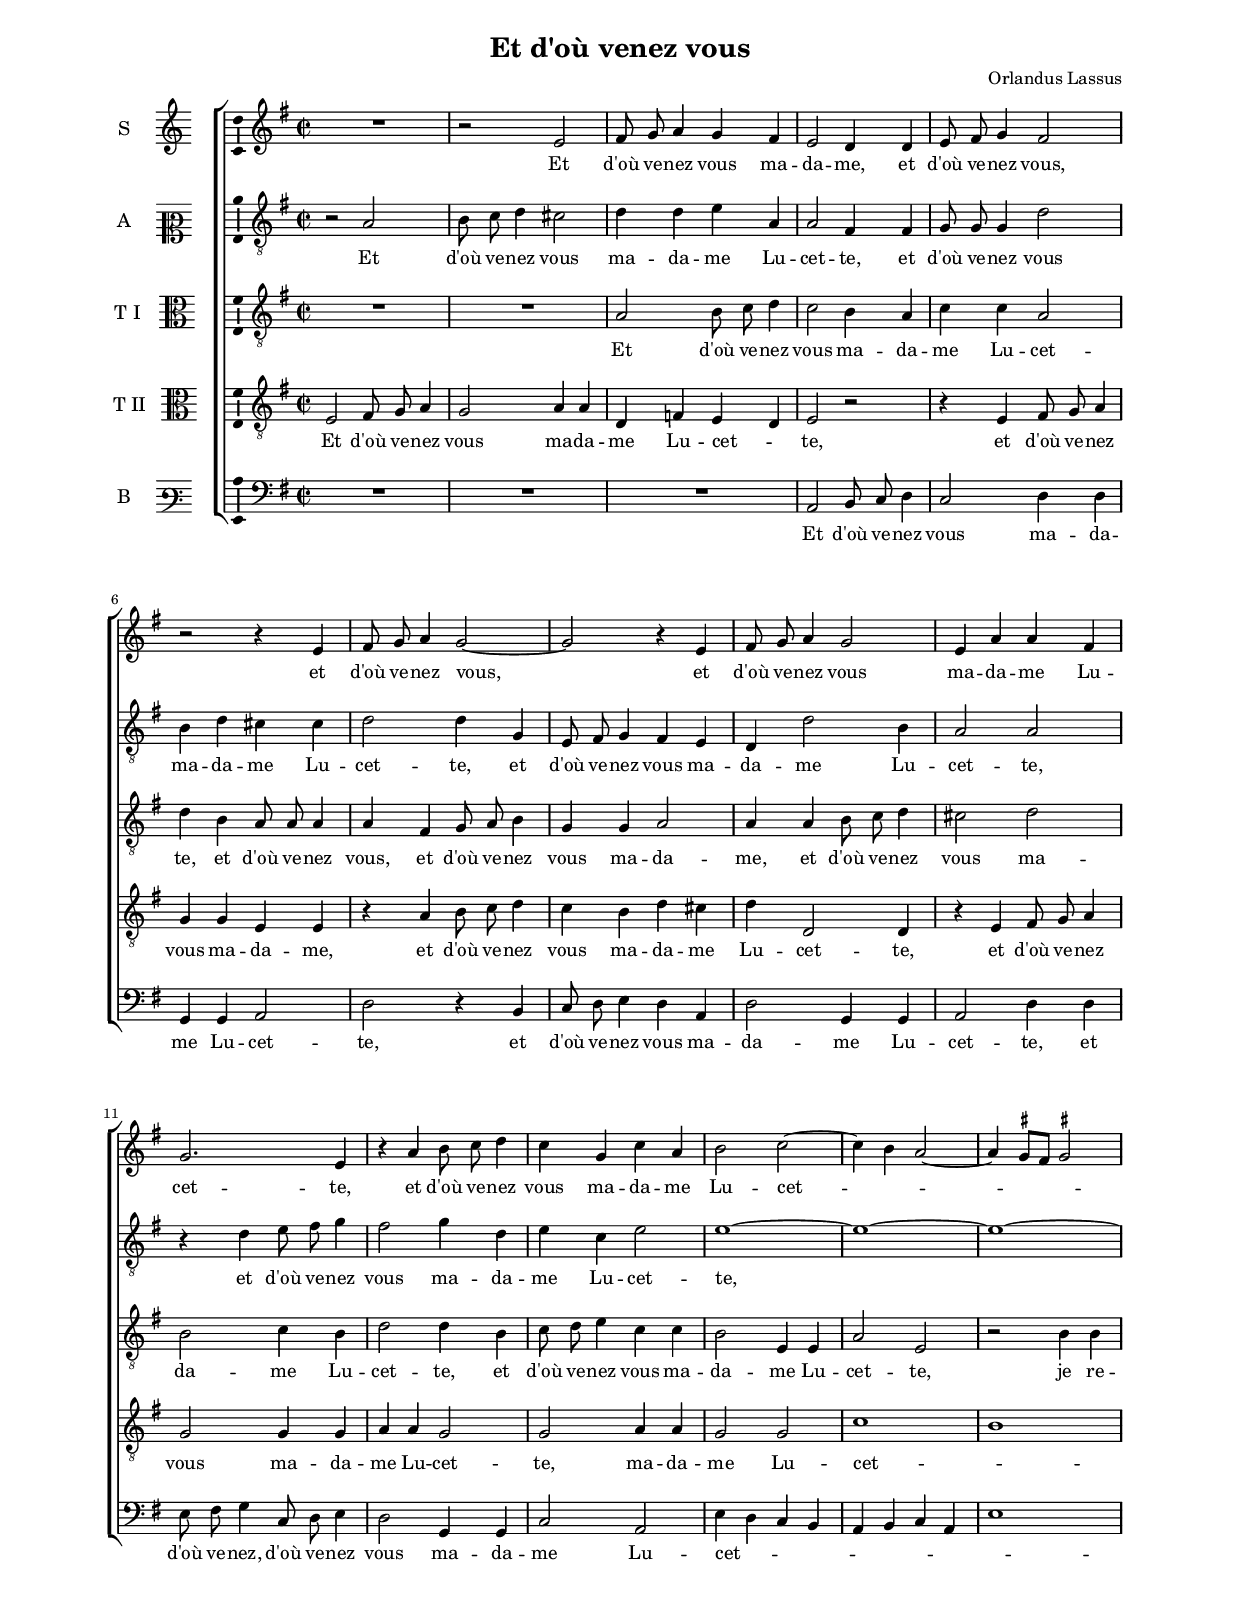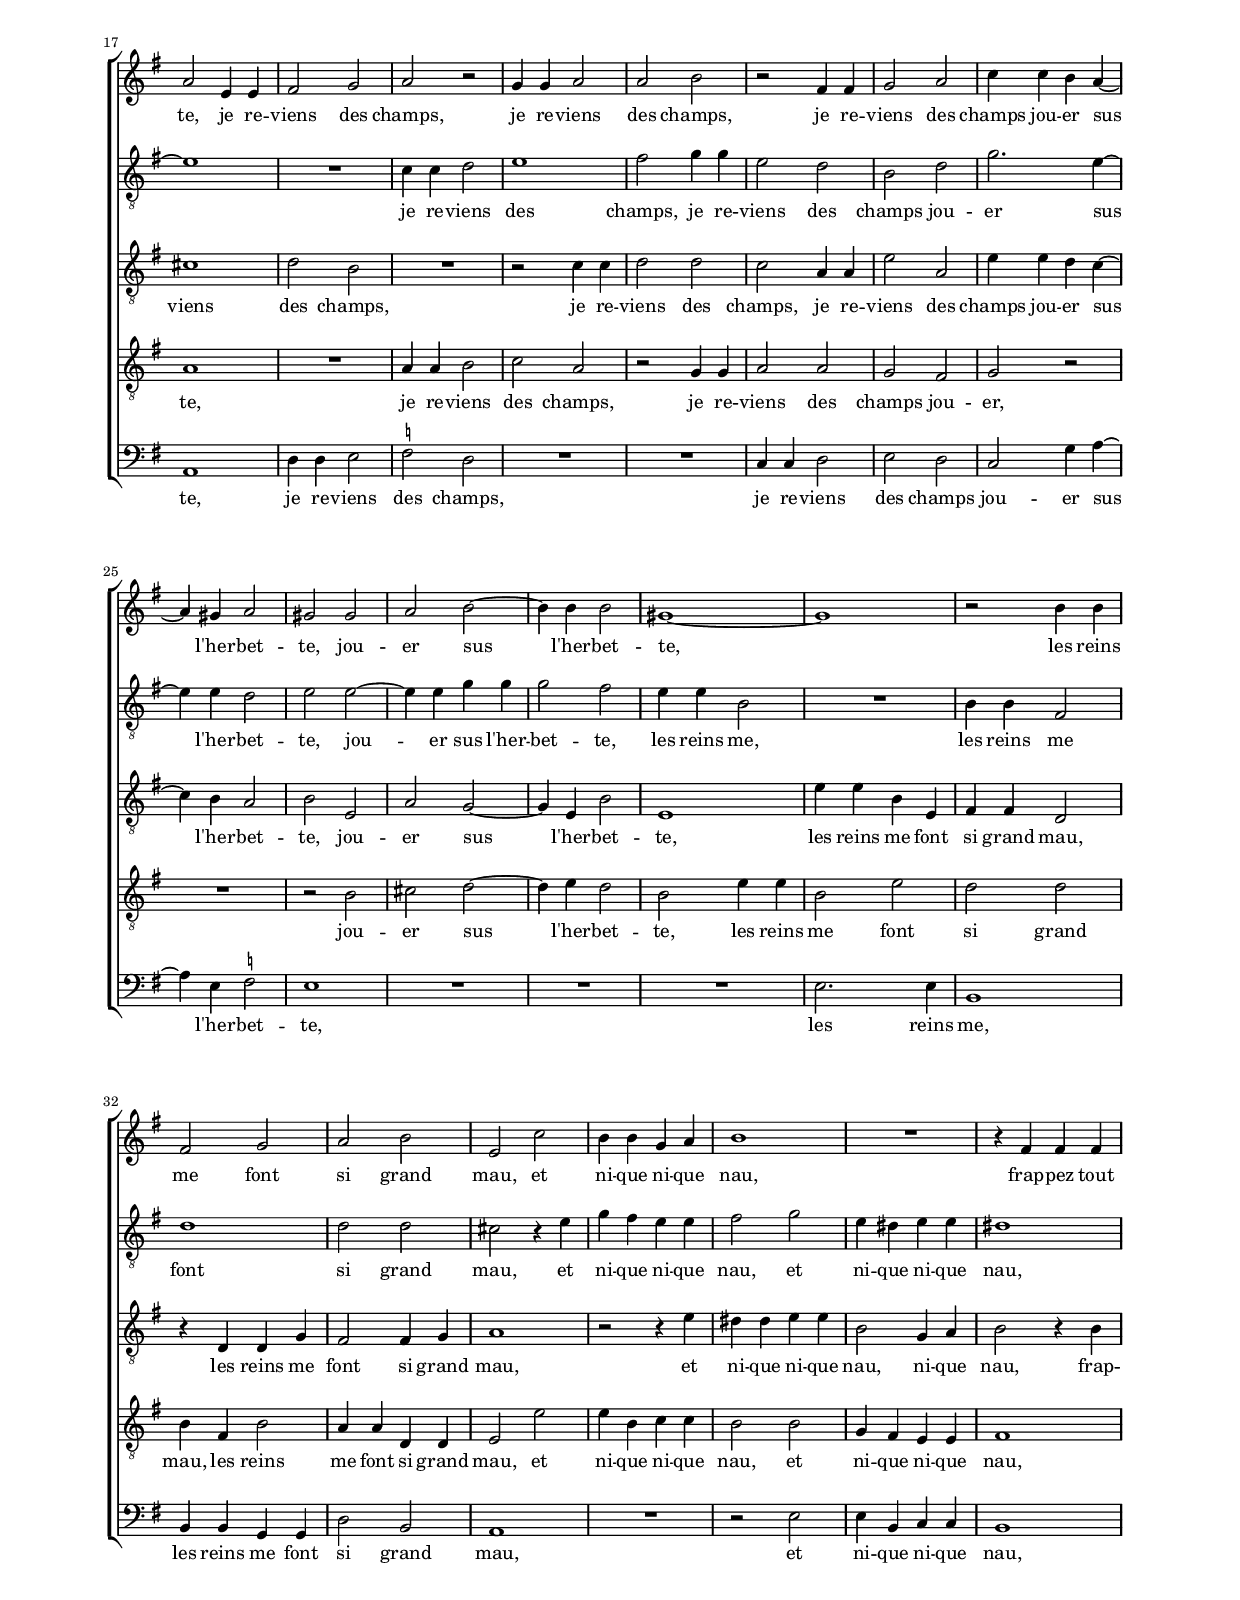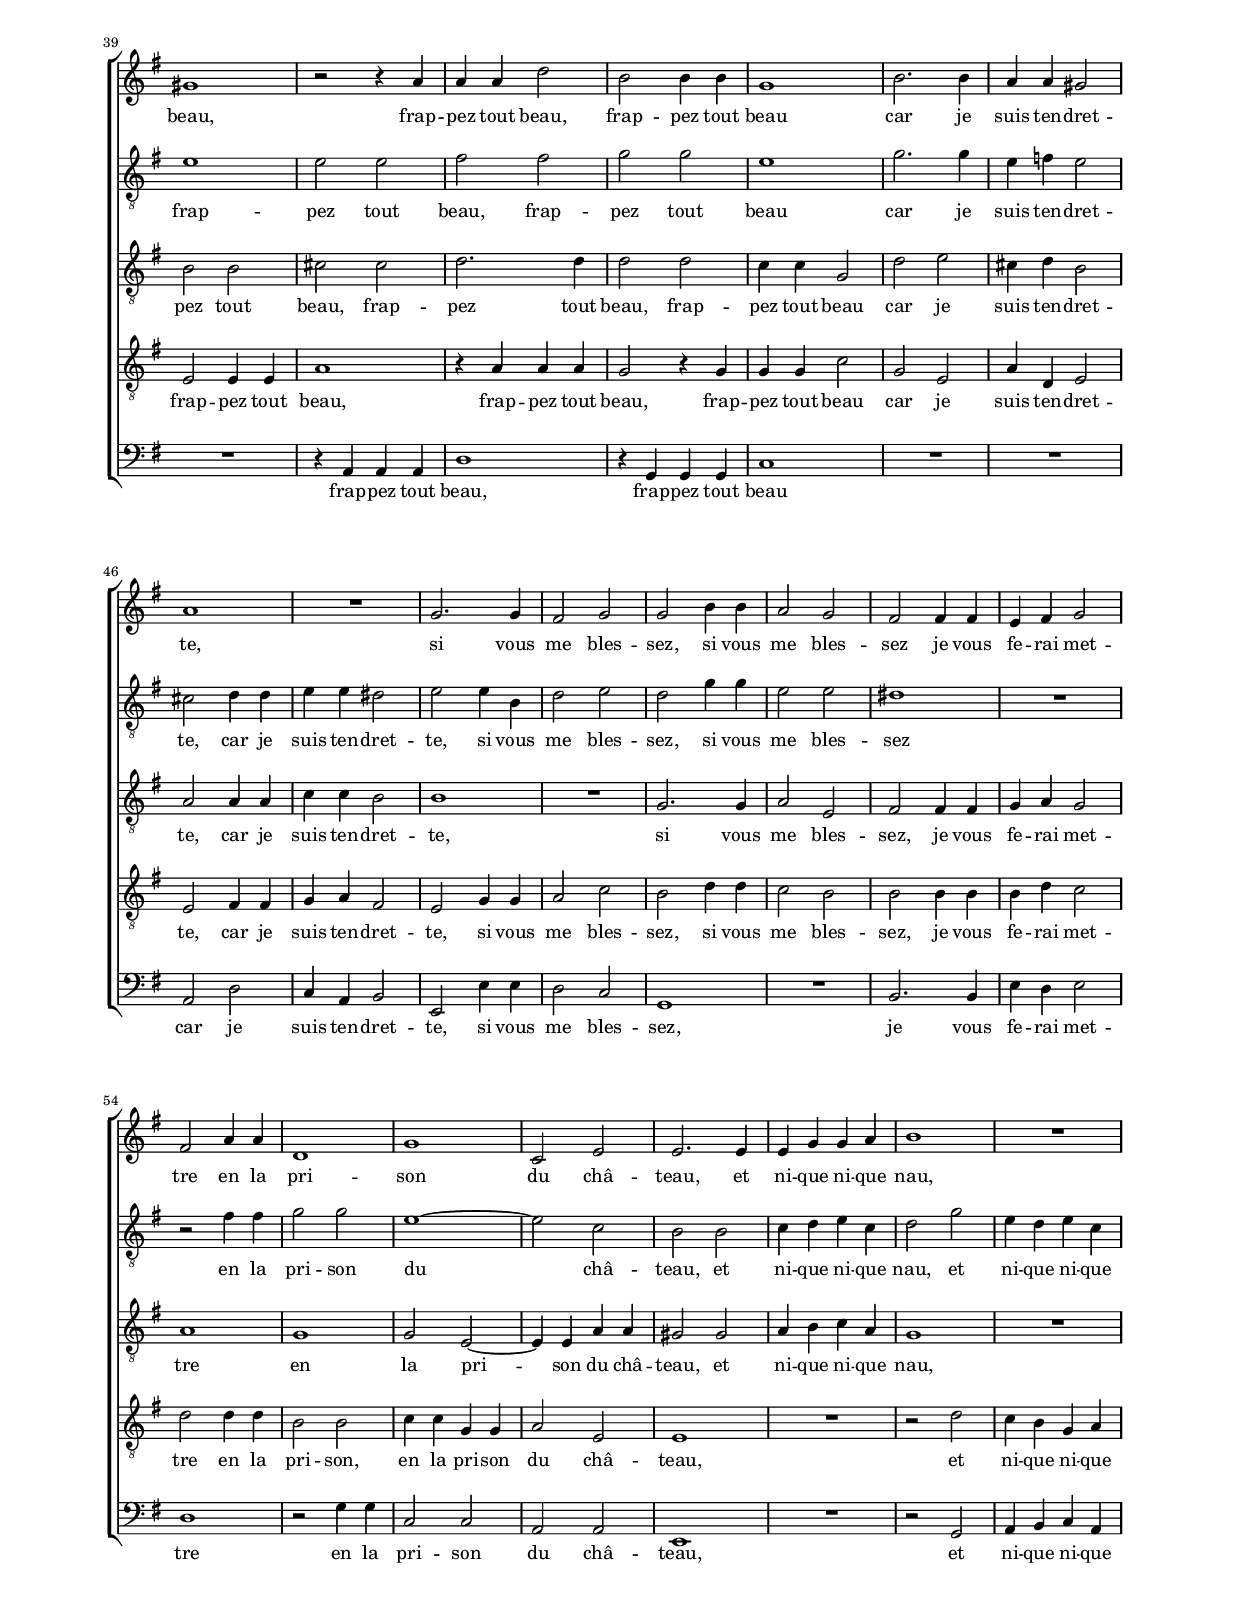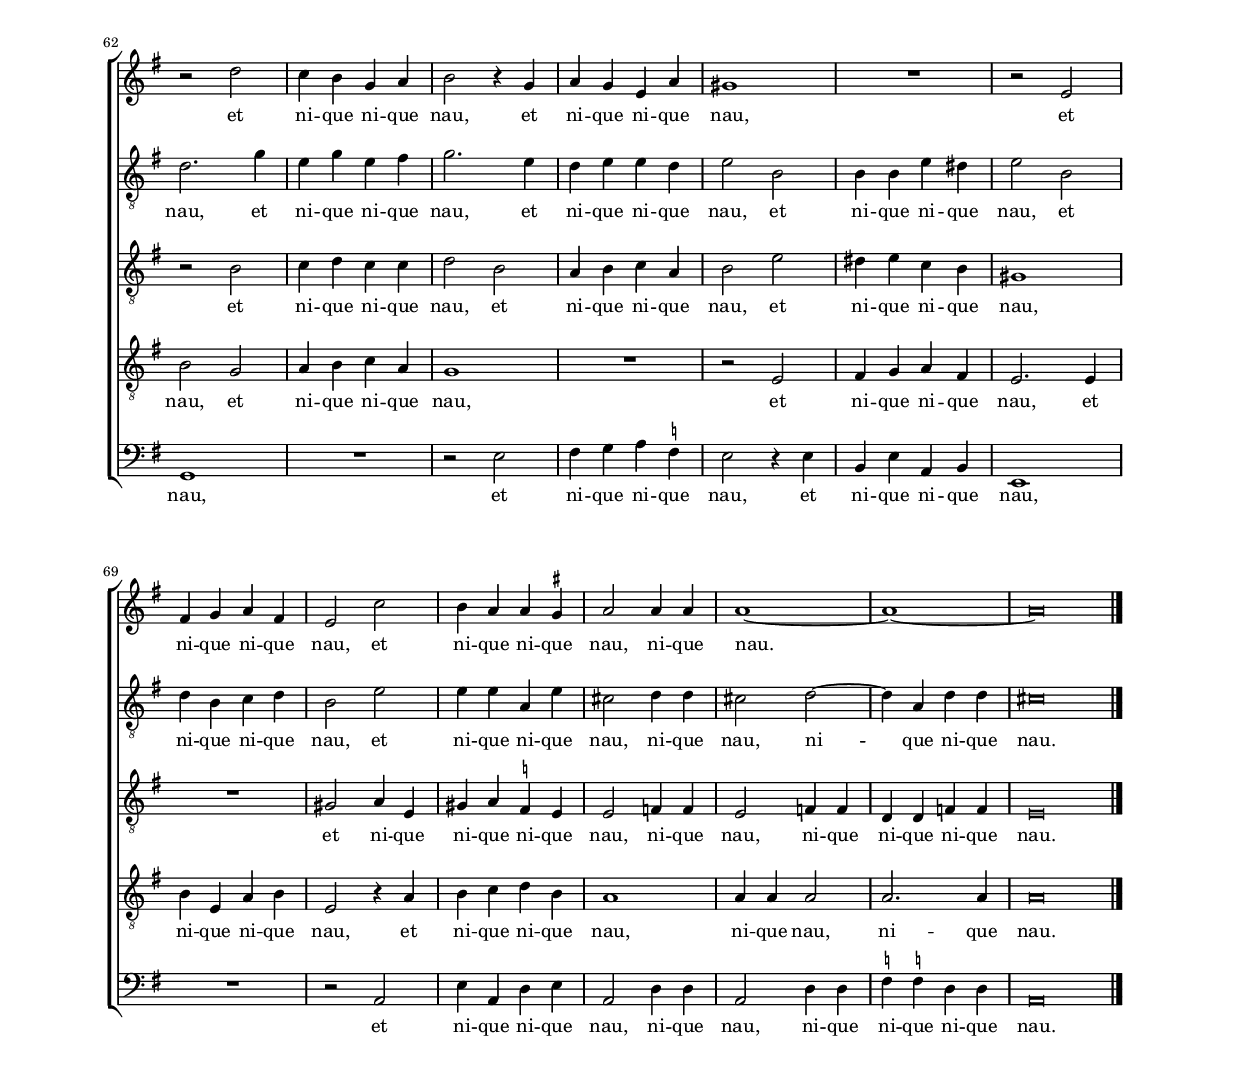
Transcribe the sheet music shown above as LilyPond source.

\header
{
  title="Et d'où venez vous"
  composer="Orlandus Lassus"
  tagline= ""
}

\version "2.24.3"
\include "deutsch.ly"
#(set-global-staff-size 15)
% #(set-default-paper-size "letter")
#(ly:set-option 'point-and-click #f)


\paper
	{
	top-margin = 1.8 \cm
	bottom-margin = 1.8 \cm
	left-margin = 2 \cm
	right-margin = 2 \cm
	ragged-bottom = ##f
	ragged-last-bottom = ##t
	print-page-number = ##f
	system-system-spacing = #'((basic-distance . 18) (minimum-distance . 14) (padding . 8) (strechability . 150))
%	systems-per-page = 3
	system-count = 11
%	min-systems-per-page = 3
	markup-system-spacing.basic-distance = #12
%	print-all-headers = ##t
%	print-first-page-number = ##t
%	first-page-number = 1
	}

	
global = {
	\key c \major
	\time 2/2
	\skip 1*74
	\set Score.measureLength = #(ly:make-moment 2/1)
	\skip 1*2 \bar "|."
	}

	ficta = { \once \set suggestAccidentals = ##t }

	forget = #(define-music-function (music) (ly:music?) #{
		\accidentalStyle forget
		$music
		\accidentalStyle default
		#})


incipitcantus = \markup { \score {
	{
	\set Staff.instrumentName = \markup { \fontsize #1 "S" }
	\key c \major
	\clef violin
	s4 \bar ""
	}
	\layout  {
	raggedright = ##t
	indent = 1 \cm
	line-width = 1.6 \cm
	\context { \Staff \remove Time_signature_engraver }
	\override Staff.Clef.Y-extent = #'(0 . 0)
	}} \hspace #1 }

      
incipitaltus = \markup { \score {
	{
	\set Staff.instrumentName = \markup { \fontsize #1 "A" }
	\key c \major
	\clef mezzosoprano
	s4 \bar ""
	}
	\layout  {
	raggedright = ##t
	indent = 1 \cm
	line-width = 1.6 \cm
	\context { \Staff \remove Time_signature_engraver }
	\override Staff.Clef.Y-extent = #'(0 . 0)
	}} \hspace #1 }


incipittenor = \markup { \score {
	{
	\set Staff.instrumentName = \markup { \fontsize #1 "T I" }
	\key c \major
	\clef alto
	s4 \bar ""
	}
	\layout  {
	raggedright = ##t
	indent = 1 \cm
	line-width = 1.6 \cm
	\context { \Staff \remove Time_signature_engraver }
	\override Staff.Clef.Y-extent = #'(0 . 0)
	}} \hspace #1 }
      
      
incipitquintus = \markup { \score {
	{
	\set Staff.instrumentName = \markup { \fontsize #1 "T II" }
	\key c \major
	\clef alto
	s4 \bar ""
	}
	\layout  {
	raggedright = ##t
	indent = 1 \cm
	line-width = 1.6 \cm
	\context { \Staff \remove Time_signature_engraver }
	\override Staff.Clef.Y-extent = #'(0 . 0)
	}} \hspace #1 }
      
      
incipitbassus = \markup { \score {
	{
	\set Staff.instrumentName = \markup { \fontsize #1 "B" }
	\key c \major
	\clef varbaritone
	s4 \bar ""
	}
	\layout  {
	raggedright = ##t
	indent = 1 \cm
	line-width = 1.6 \cm
	\context { \Staff \remove Time_signature_engraver }
	\override Staff.Clef.Y-extent = #'(0 . 0)
	}} \hspace #1 }


cantus =  \relative c''
	{
	\autoBeamOff
	R1 r2 a
	h8 c d4 c h a2 g4 g
	a8 h c4 h2 r r4 a4
	h8 c d4 c2~ c2 r4 a
%5
	h8 c d4 c2 a4 d d h |
	c2. a4 r d e8 f g4
	f4 c f d e2 f~
	\autoBeamOn
	f4 e d2~ d4 \ficta cis8 h \ficta cis!2
	d2 a4 a h2 c
%10
	d2 r c4 c d2 |
	d2 e r h4 h |
	c2 d f4 f e d~
	d4 cis d2 cis cis
	d2 e2~ e4 e4 e2
%15
	cis1~ cis1 |
	r2 e4 e h2 c
	d2 e a, f'
	e4 e c d e1
	R1 r4 h h h
%20
	cis1 r2 r4 d |
	d4 d g2 e e4 e
	c1 e2. e4
	d4 d cis2 d1
	R1 c2. c4
%25
	h2 c c e4 e |
	d2 c h h4 h
	a4 h c2 h d4 d
	g,1 c
	f,2 a a2. a4
%30
	a4 c c d e1 |
	R1 r2 g
	f4 e c d e2 r4 c
	d4 c a d cis1
	R1 r2 a
%35
	h4 c d h a2 f' |
	e4 d d \ficta cis d2 d4 d
	d1~ d1~
	d\breve |
	}


altus =  \relative c'
	{
	\autoBeamOff
	r2 d e8 f g4 fis2
	g4 g a d, d2 h4 h
	c8 c c4 g'2 e4 g fis fis
	g2 g4 c, a8 h c4 h a
%5
	g4 g'2 e4 d2 d |
	r4 g a8 h c4 h2 c4 g
	a4 f a2 a1~
	a1~ a1~
	a1 R
%10
	f4 f g2 a1 |
	h2 c4 c a2 g
	e2 g c2. a4~
	a4 a g2 a a~
	a4 a c c c2 h
%15
	a4 a e2 R1 |
	e4 e h2 g'1
	g2 g fis r4 a
	c4 h a a h2 c
	a4 gis a a gis1
%20
	a1 a2 a |
	h2 h c c
	a1 c2. c4
	a4 b a2 fis g4 g
	a4 a gis2 a a4 e
%25
	g2 a g c4 c |
	a2 a gis1
	R1 r2 h4 h
	c2 c a1~
	a2 f e e
%30
	f4 g a f g2 c |
	a4 g a f g2. c4
	a4 c a h c2. a4
	g4 a a g a2 e
	e4 e a gis a2 e
%35
	g4 e f g e2 a |
	a4 a d, a' fis2 g4 g
	fis2 g2~ g4 d4 g g
	fis\breve |
	}


tenor =  \relative c'
	{
	\autoBeamOff
	R\breve
	d2 e8 f g4 f2 e4 d
	f4 f d2 g4 e d8 d d4
	d4 h c8 d e4 c c d2
%5
	d4 d e8 f g4 fis2 g |
	e2 f4 e g2 g4 e
	f8 g a4 f f e2 a,4 a
	d2 a r e'4 e
	fis1 g2 e
%10
	R1 r2 f4 f |
	g2 g f d4 d
	a'2 d, a'4 a g f~
	f4 e d2 e a,
	d2 c2~ c4 a4 e'2
%15
	a,1 a'4 a e a, |
	h4 h g2 r4 g g c
	h2 h4 c d1
	r2 r4 a' gis gis a a
	e2 c4 d e2 r4 e
%20
	e2 e fis fis |
	g2. g4 g2 g
	f4 f c2 g' a
	fis4 g e2 d d4 d
	f4 f e2 e1
%25
	R1 c2. c4 |
	d2 a h h4 h
	c4 d c2 d1
	c1 c2 a~
	a4 a d d cis2 cis
%30
	d4 e f d c1 |
	R1 r2 e
	f4 g f f g2 e
	d4 e f d e2 a
	gis4 a f e cis1
%35
	R1 cis2 d4 a |
	cis4 d \ficta b a a2 b!4 b
	a2 b4 b g g b b
	a\breve |
	}


quintus  =  \relative c'
	{
	\autoBeamOff
	a2 h8 c d4 c2 d4 d
	g,4 b a g a2 r
	r4 a h8 c d4 c c a a
	r4 d e8 f g4 f e g fis
%5
	g4 g,2 g4 r a h8 c d4 |
	c2 c4 c d d c2
	c2 d4 d c2 c
	f1 e
	d1 R
%10
	d4 d e2 f d |
	r2 c4 c d2 d
	c2 h c r
	R1 r2 e
	fis2 g2~ g4 a4 g2
%15
	e2 a4 a e2 a |
	g2 g e4 h e2
	d4 d g, g a2 a'
	a4 e f f e2 e
	c4 h a a h1
%20
	a2 a4 a d1 |
	r4 d d d c2 r4 c
	c4 c f2 c a
	d4 g, a2 a h4 h
	c4 d h2 a c4 c
%25
	d2 f e g4 g |
	f2 e e e4 e
	e4 g f2 g g4 g
	e2 e f4 f c c
	d2 a a1
%30
	R1 r2 g' |
	f4 e c d e2 c
	d4 e f d c1
	R1 r2 a
	h4 c d h a2. a4
%35
	e'4 a, d e a,2 r4 d |
	e4 f g e d1
	d4 d d2 d2. d4
	d\breve |
	}


bassus  =  \relative c
	{
	\autoBeamOff
	R1 R1
	R1 d2 e8 f g4
	f2 g4 g c, c d2
	g2 r4 e f8 g a4 g d
%5
	g2 c,4 c d2 g4 g |
	a8 h c4 f,8 g a4 g2 c,4 c
	f2 d a'4 g f e
	d4 e f d a'1
	d,1 g4 g a2
%10
	\ficta b2 g R1 |
	R1 f4 f g2
	a2 g f c'4 d~
	d4 a \ficta b2 a1
	R\breve
%15
	R1 a2. a4 |
	e1 e4 e c c
	g'2 e d1
	R1 r2 a'
	a4 e f f e1
%20
	R1 r4 d d d |
	g1 r4 c, c c
	f1 R
	R1 d2 g
	f4 d e2 a, a'4 a
%25
	g2 f c1 |
	R1 e2. e4
	a4 g a2 g1
	r2 c4 c f,2 f
	d2 d a1
%30
	R1 r2 c |
	d4 e f d c1
	R1 r2 a'
	h4 c d \ficta b a2 r4 a
	e4 a d, e a,1
%35
	R1 r2 d |
	a'4 d, g a d,2 g4 g
	d2 g4 g \ficta b \ficta b! g g
	d\breve |
	}


lyricscantus = \lyricmode {
	Et d'où ve -- nez vous ma -- da -- me,
	et d'où ve -- nez vous,
	et d'où ve -- nez vous,
	et d'où ve -- nez vous ma -- da -- me Lu -- cet -- te,
	et d'où ve -- nez vous ma -- da -- me Lu -- cet -- _ _ _ _ _ te,
	je re -- viens des champs,
	je re -- viens des champs,
	je re -- viens des champs
	jou -- er sus l'her -- bet -- te,
	jou -- er sus l'her -- bet -- te,
	les reins me font si grand mau,
	et ni -- que ni -- que nau,
	frap -- pez tout beau,
	frap -- pez tout beau,
	frap -- pez tout beau
	car je suis ten -- dret -- te,
	si vous me bles -- sez,
	si vous me bles -- sez
	je vous fe -- rai met -- tre en la pri -- son du châ -- teau,
	et ni -- que ni -- que nau,
	et ni -- que ni -- que nau,
	et ni -- que ni -- que nau,
	et ni -- que ni -- que nau,
	et ni -- que ni -- que nau,
	ni -- que nau.
	}


lyricsaltus = \lyricmode {
	Et d'où ve -- nez vous ma -- da -- me Lu -- cet -- te,
	et d'où ve -- nez vous ma -- da -- me Lu -- cet -- te,
	et d'où ve -- nez vous ma -- da -- me Lu -- cet -- te,
	et d'où ve -- nez vous ma -- da -- me Lu -- cet -- te,
	je re -- viens des champs,
	je re -- viens des champs
	jou -- er sus l'her -- bet -- te,
	jou -- er sus l'her -- bet -- te,
	les reins me,
	les reins me font si grand mau,
	et ni -- que ni -- que nau,
	et ni -- que ni -- que nau,
	frap -- pez tout beau,
	frap -- pez tout beau
	car je suis ten -- dret -- te,
	car je suis ten -- dret -- te,
	si vous me bles -- sez,
	si vous me bles -- sez
	en la pri -- son du châ -- teau,
	et ni -- que ni -- que nau,
	et ni -- que ni -- que nau,
	et ni -- que ni -- que nau,
	et ni -- que ni -- que nau,
	et ni -- que ni -- que nau,
	et ni -- que ni -- que nau,
	et ni -- que ni -- que nau,
	ni -- que nau,
	ni -- que ni -- que nau.
	}


lyricstenor = \lyricmode {
	Et d'où ve -- nez vous ma -- da -- me Lu -- cet -- te,
	et d'où ve -- nez vous,
	et d'où ve -- nez vous ma -- da -- me,
	et d'où ve -- nez vous ma -- da -- me Lu -- cet -- te,
	et d'où ve -- nez vous ma -- da -- me Lu -- cet -- te,
	je re -- viens des champs,
	je re -- viens des champs,
	je re -- viens des champs
	jou -- er sus l'her -- bet -- te,
	jou -- er sus l'her -- bet -- te,
	les reins me font si grand mau,
	les reins me font si grand mau,
	et ni -- que ni -- que nau,
	ni -- que nau,
	frap -- pez tout beau,
	frap -- pez tout beau,
	frap -- pez tout beau
	car je suis ten -- dret -- te,
	car je suis ten -- dret -- te,
	si vous me bles -- sez,
	je vous fe -- rai met -- tre en la pri -- son du châ -- teau,
	et ni -- que ni -- que nau,
	et ni -- que ni -- que nau,
	et ni -- que ni -- que nau,
	et ni -- que ni -- que nau,
	et ni -- que ni -- que ni -- que nau,
	ni -- que nau,
	ni -- que ni -- que ni -- que nau.
	}


lyricsquintus = \lyricmode {
	Et d'où ve -- nez vous ma -- da -- me Lu -- cet -- _ te,
	et d'où ve -- nez vous ma -- da -- me,
	et d'où ve -- nez vous ma -- da -- me Lu -- cet -- te,
	et d'où ve -- nez vous ma -- da -- me Lu -- cet -- te,
	ma -- da -- me Lu -- cet -- _ te,
	je re -- viens des champs,
	je re -- viens des champs
	jou -- er,
	jou -- er sus l'her -- bet -- te,
	les reins me font si grand mau,
	les reins me font si grand mau,
	et ni -- que ni -- que nau,
	et ni -- que ni -- que nau,
	frap -- pez tout beau,
	frap -- pez tout beau,
	frap -- pez tout beau
	car je suis ten -- dret -- te,
	car je suis ten -- dret -- te,
	si vous me bles -- sez,
	si vous me bles -- sez,
	je vous fe -- rai met -- tre en la pri -- son,
	en la pri -- son du châ -- teau,
	et ni -- que ni -- que nau,
	et ni -- que ni -- que nau,
	et ni -- que ni -- que nau,
	et ni -- que ni -- que nau,
	et ni -- que ni -- que nau,
	ni -- que nau,
	ni -- que nau.
	}


lyricsbassus = \lyricmode {
	Et d'où ve -- nez vous ma -- da -- me Lu -- cet -- te,
	et d'où ve -- nez vous ma -- da -- me Lu -- cet -- te,
	et d'où ve -- nez,
	d'où ve -- nez vous ma -- da -- me Lu -- cet -- _ _ _ _ _ _ _ _ te,
	je re -- viens des champs,
	je re -- viens des champs
	jou -- er sus l'her -- bet -- te,
	les reins me,
	les reins me font si grand mau,
	et ni -- que ni -- que nau,
	frap -- pez tout beau,
	frap -- pez tout beau
	car je suis ten -- dret -- te,
	si vous me bles -- sez,
	je vous fe -- rai met -- tre en la pri -- son du châ -- teau,
	et ni -- que ni -- que nau,
	et ni -- que ni -- que nau,
	et ni -- que ni -- que nau,
	et ni -- que ni -- que nau,
	ni -- que nau,
	ni -- que ni -- que ni -- que nau.
	}


\score
{  
	\transpose c g, {
	\new ChoirStaff \with { \override StaffGrouper.staff-staff-spacing.basic-distance = #12 }
	<<

	\new Staff << \global
	\new Voice="v1" {
		\set Staff.instrumentName=\incipitcantus
%		\set Staff.instrumentName= "S"
		\set Staff.midiInstrument = "reed organ"
		\clef violin
		\cantus }
	\new Lyrics \lyricsto "v1" {\lyricscantus }
	>>


	\new Staff << \global
	\new Voice="v2" {
		\set Staff.instrumentName=\incipitaltus
%		\set Staff.instrumentName= "A"
		\set Staff.midiInstrument = "reed organ"
		\clef "G_8" % violin 
		\altus}
	\new Lyrics \lyricsto "v2" {\lyricsaltus }
	>>


	\new Staff << \global
	\new Voice="v3" {
		\set Staff.instrumentName=\incipittenor
%		\set Staff.instrumentName= "T"
		\set Staff.midiInstrument = "reed organ"
		\clef "G_8"
		\tenor }
	\new Lyrics \lyricsto "v3" {\lyricstenor }
	>>


	\new Staff << \global
	\new Voice="v5" {
		\set Staff.instrumentName=\incipitquintus
%		\set Staff.instrumentName= "Q"
		\set Staff.midiInstrument = "reed organ"
		\clef "G_8"
		\quintus}
	\new Lyrics \lyricsto "v5" {\lyricsquintus }
	>>


	\new Staff << \global
	\new Voice="v4" {
		\set Staff.instrumentName=\incipitbassus
%		\set Staff.instrumentName= "B"
		\set Staff.midiInstrument = "reed organ"
		\clef bass 
		\bassus }
	\new Lyrics \lyricsto "v4" {\lyricsbassus}
	>>

	>>
	} % transpose

	\layout
	{
	indent = 1.8\cm
%	\context { \Lyrics \override VerticalAxisGroup.nonstaff-relatedstaff-spacing.padding = #1.5 }
%	\context { \Lyrics \override LyricText.font-size = #1 }
	\context { \Staff \override TimeSignature.break-visibility = #end-of-line-invisible }
	\context { \Staff \consists Ambitus_engraver }
	\context { \Score \override BarNumber.padding = #2 }
	\context { \Voice \override NoteHead.style = #'baroque }
	}

\midi
	{
	\tempo 2 = 75
	}

}


% EOF
